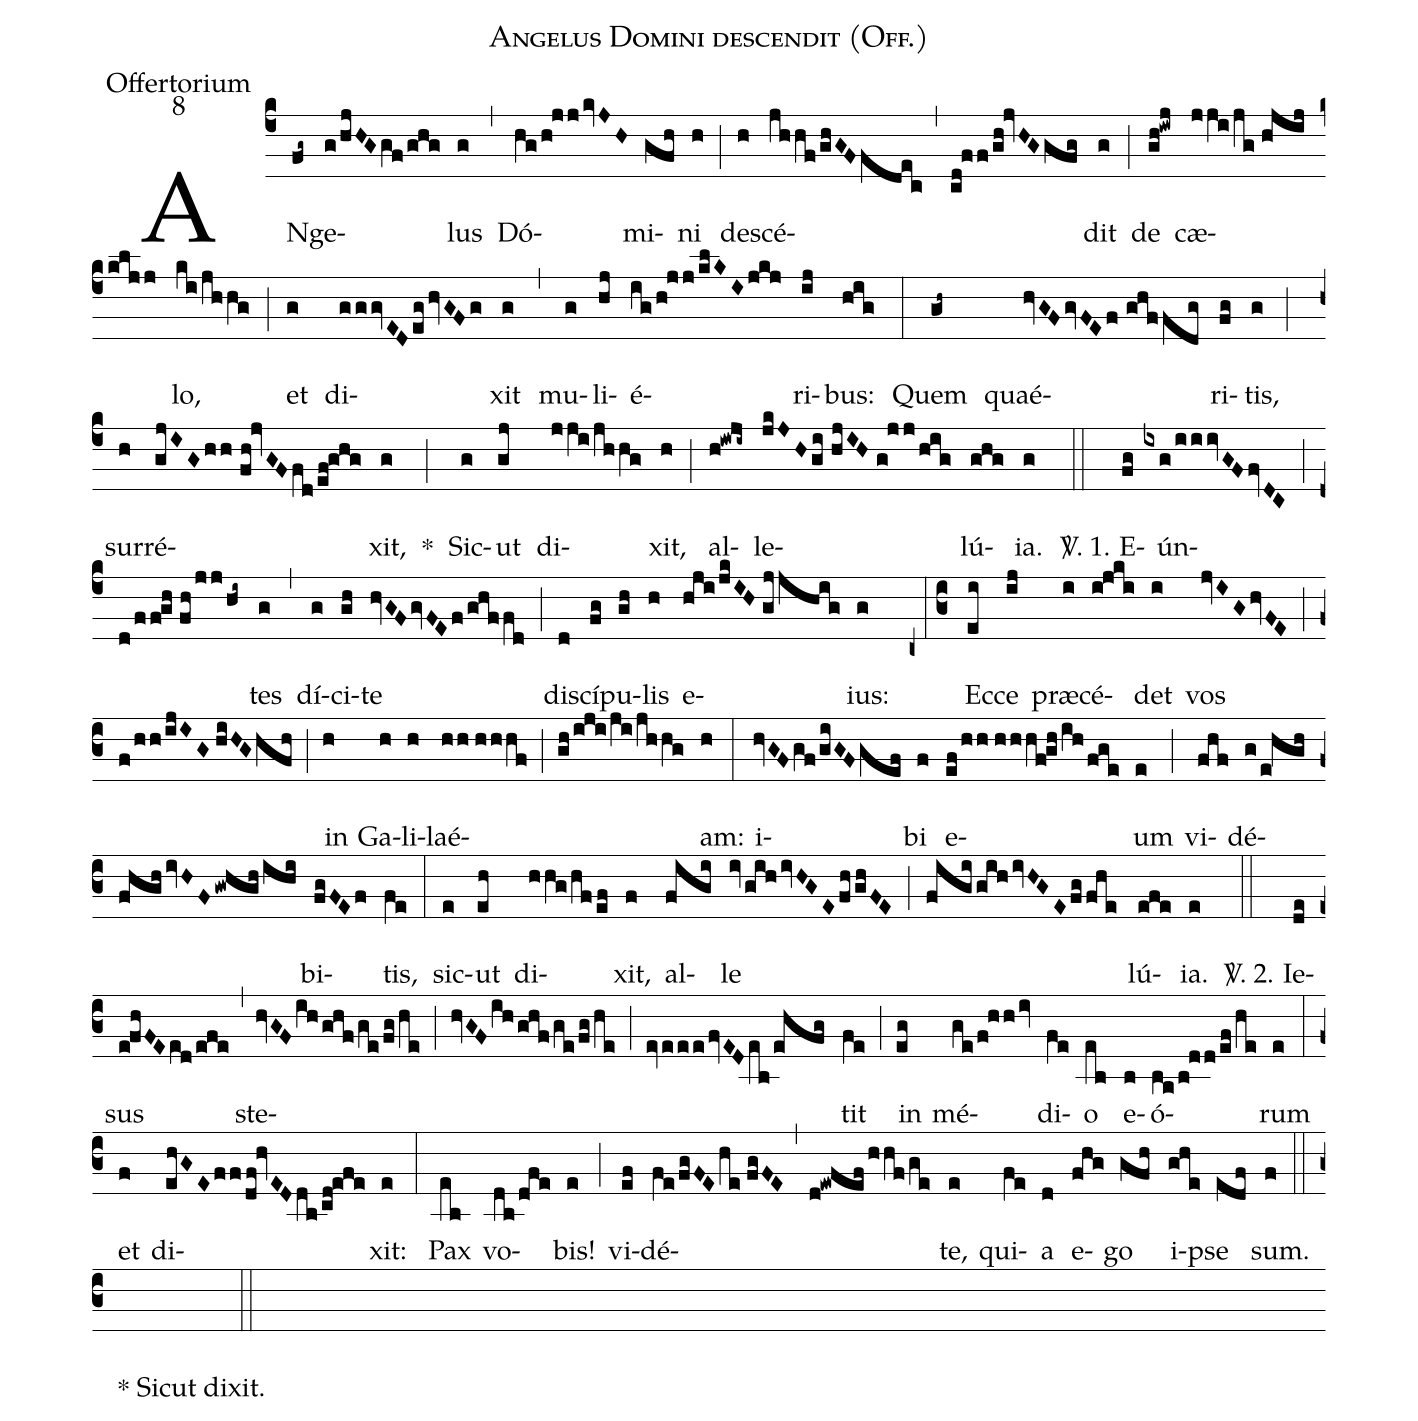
name:Angelus Domini descendit (Off.);
office-part:Offertorium;
mode:8;
%%
(c4)AN(fg~)ge(g/hjHGgf/ghg)lus(g) (,) Dó(hg/h!jj/kvJH)mi(gfh)ni(h) (;) de(h)scé(jhhf/ghGFfdec)(,)(cd!ff/gh!jvHGgfg)dit(g) (;) de(gh!iwj) cæ(jji/jg//hjijkljj)lo,(ki/jhhg) (;) et(g) di(gggvEDeg/hvGFg)xit(g) (,) mu(g)li(hj)é(ig/h!jj/klKIjkj)ri(ij)bus:(hig) (:) Quem(gh~) quaé(hvGFgvFEf//ghffdg)ri(fg)tis,(g) (;) sur(h)ré(gjIGhh//fh!jvGFfd/ef!ghg)xit,(g) *(;) Sic(g)ut(gj) di(jji/jhhg)xit,(h) (;) al(h!iwji~)le(jkJHgi///hjIH//g!jj/hig)lú(ghg)ia.(g) (::)
<sp>V/</sp>. 1. E(fg)ún(ixg/iiivGFfvDC)(;)(d/ffgh//fh/jj/hi~)tes(g) (,) dí(g)ci(gh)te(hvGFgvFEf/ghffd) (;) di(d)scí(fg)pu(gh)lis(h) e(hji/jkIH//gjjhig)ius:(g) (c+:c3) Ec(ei)ce(ij) præ(i)cé(i!jki)det(i) vos(jvIGhvFE) (;) (f/hh/ijIG//hiHGhfh) (;) in(h) Ga(h)li(h)laé(hh//hhhf)(;)(gh/iji/ji/jhhg)am:(h) (:) i(hvGFgf/giGFgef)bi(f) e(ef/hh//hhhf!gh/ih/fge)um(e) (;) vi(fhf)dé(g/e/[0.1]hgh//fhgh/ivHFgwhgh/ihi)bi(fgFEf)tis,(fe) (:) sic(e)ut(eh) di(hhg/hf/ef)xit,(f) al(figi)le(ivgihivHGEfh/ghFE) (;) (figi/gih/ivHGEfg/fhe)lú(efe)ia.(e) (::)
<sp>V/</sp>. 2. Ie(de)sus(efhFEed/efe) (,) ste(hvGFih/ghf/ge/fg/he)(;)(hvGFih/ghf/ge/fg/he)(;)(eveee/fvEDeb/ehfg)tit(fe) (;) in(eg) mé(ge/f!hh/iv)di(fe)o(eb) e(b)ó(ba/b!dd/ef/he)rum(e) (:) et(f) di(ehGEff/df!hvEDdb/cd!efe)xit: (e) (:) Pax(eb) vo(db/dfe)bis!(e) (;) vi(ef)dé(fe/fgFEhe//fgFE)(,)(d!ewfef/hhf/ge)te,(e) qui(fe)a(d) e(fhg)go(gfh) i(ghe)pse(edf) sum.(f) (::) ()* Sicut dixit.() (::)
